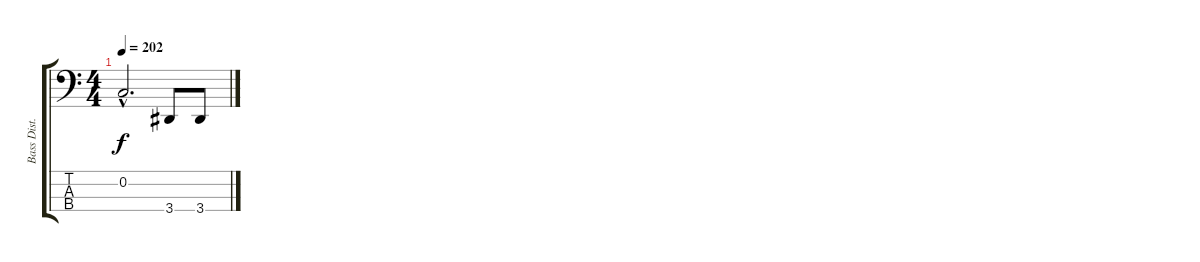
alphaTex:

\track ("Bass Dist." "Bass Dist.") {instrument distortionguitar}
\staff {score tabs}
\tuning (F2 C2 G1 C1) {hide}
\ts (4 4)
\tempo 202
\clef f4
\ks c
0.2{hac t}.2{d dy f} 3.4.8{volume 10} 3.4.8
